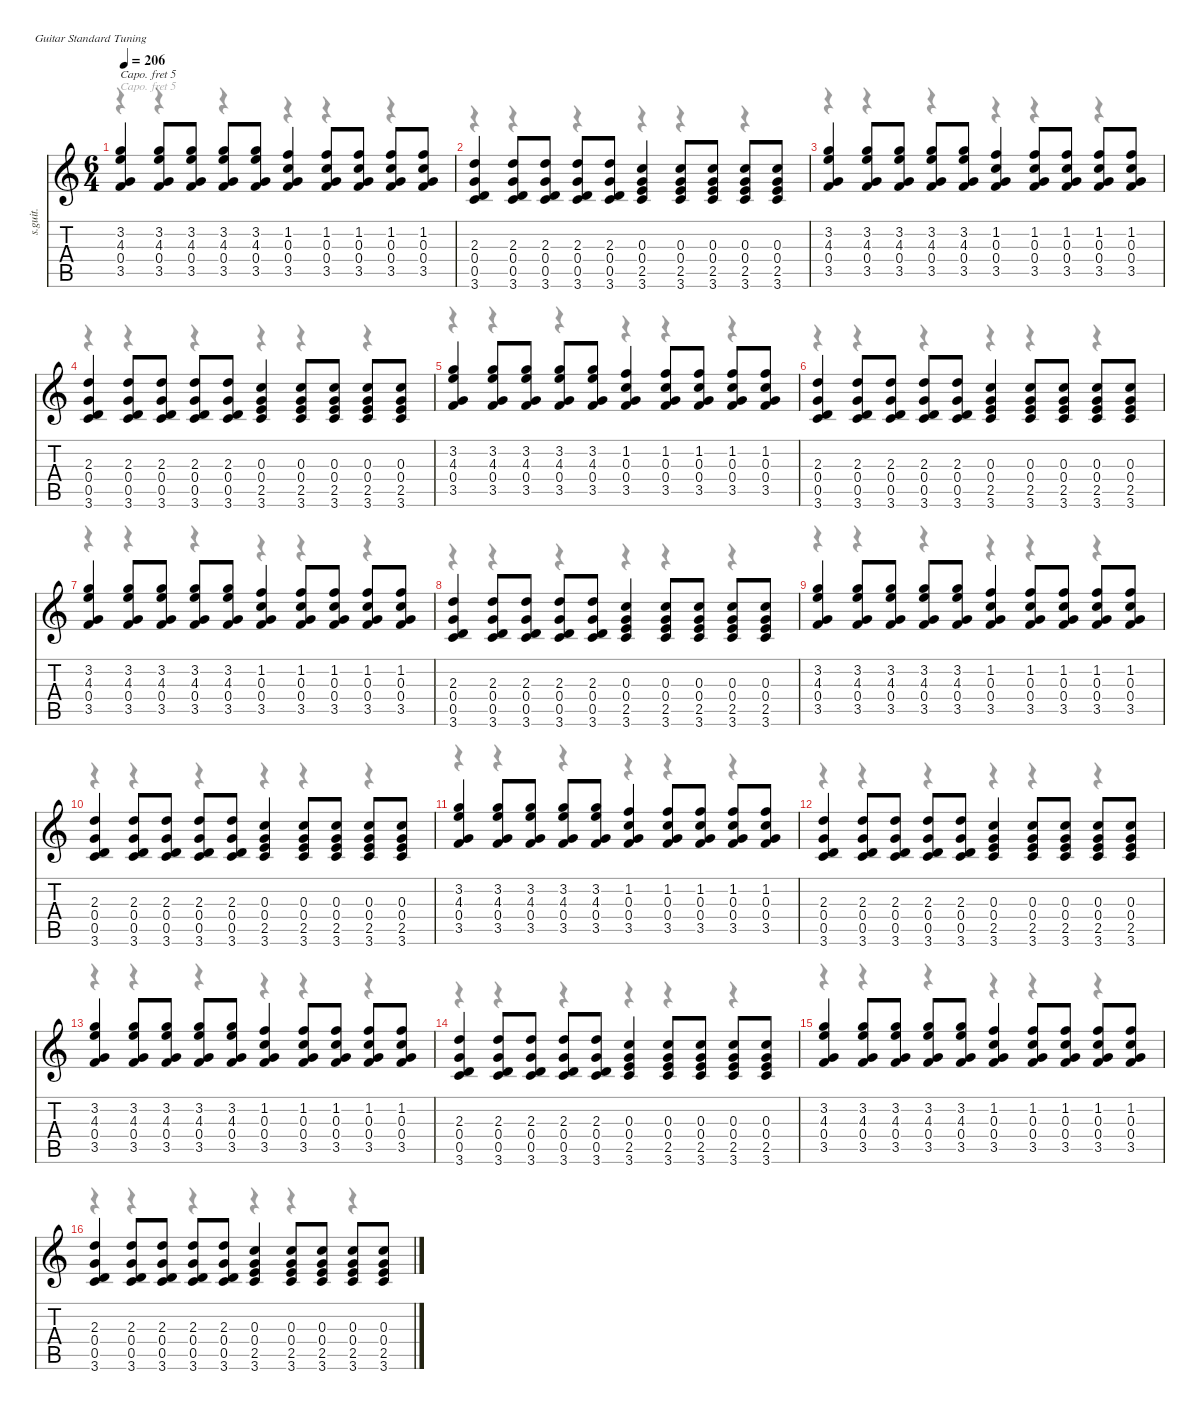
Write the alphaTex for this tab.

\defaultSystemsLayout 4
\hideDynamics
\bracketExtendMode nobrackets
\otherSystemsTrackNameOrientation horizontal
\track ("Track 1" "s.guit.") {instrument acousticguitarsteel}
\staff {score tabs}
\capo 5
\tuning (E4 B3 G3 D3 A2 E2)
\voice
\ts (6 4)
\tempo 206
\clef g2
\ks c
(3.2 4.3 0.4 3.5).4{dy f beam Up} (3.2 4.3 0.4 3.5).8{beam Up} (3.2 4.3 0.4 3.5).8{beam Up} (3.2 4.3 0.4 3.5).8{beam Up} (3.2 4.3 0.4 3.5).8{beam Up} (1.2 0.3 0.4 3.5).4{beam Up} (1.2 0.3 0.4 3.5).8{beam Up} (1.2 0.3 0.4 3.5).8{beam Up} (1.2 0.3 0.4 3.5).8{beam Up} (1.2 0.3 0.4 3.5).8{beam Up} |
(2.3 0.4 0.5 3.6).4{beam Up} (2.3 0.4 0.5 3.6).8{beam Up} (2.3 0.4 0.5 3.6).8{beam Up} (2.3 0.4 0.5 3.6).8{beam Up} (2.3 0.4 0.5 3.6).8{beam Up} (0.3 0.4 2.5 3.6).4{beam Up} (0.3 0.4 2.5 3.6).8{beam Up} (0.3 0.4 2.5 3.6).8{beam Up} (0.3 0.4 2.5 3.6).8{beam Up} (0.3 0.4 2.5 3.6).8{beam Up} |
(3.2 4.3 0.4 3.5).4{beam Up} (3.2 4.3 0.4 3.5).8{beam Up} (3.2 4.3 0.4 3.5).8{beam Up} (3.2 4.3 0.4 3.5).8{beam Up} (3.2 4.3 0.4 3.5).8{beam Up} (1.2 0.3 0.4 3.5).4{beam Up} (1.2 0.3 0.4 3.5).8{beam Up} (1.2 0.3 0.4 3.5).8{beam Up} (1.2 0.3 0.4 3.5).8{beam Up} (1.2 0.3 0.4 3.5).8{beam Up} |
(2.3 0.4 0.5 3.6).4{beam Up} (2.3 0.4 0.5 3.6).8{beam Up} (2.3 0.4 0.5 3.6).8{beam Up} (2.3 0.4 0.5 3.6).8{beam Up} (2.3 0.4 0.5 3.6).8{beam Up} (0.3 0.4 2.5 3.6).4{beam Up} (0.3 0.4 2.5 3.6).8{beam Up} (0.3 0.4 2.5 3.6).8{beam Up} (0.3 0.4 2.5 3.6).8{beam Up} (0.3 0.4 2.5 3.6).8{beam Up} |
(3.2 4.3 0.4 3.5).4{beam Up} (3.2 4.3 0.4 3.5).8{beam Up} (3.2 4.3 0.4 3.5).8{beam Up} (3.2 4.3 0.4 3.5).8{beam Up} (3.2 4.3 0.4 3.5).8{beam Up} (1.2 0.3 0.4 3.5).4{beam Up} (1.2 0.3 0.4 3.5).8{beam Up} (1.2 0.3 0.4 3.5).8{beam Up} (1.2 0.3 0.4 3.5).8{beam Up} (1.2 0.3 0.4 3.5).8{beam Up} |
(2.3 0.4 0.5 3.6).4{beam Up} (2.3 0.4 0.5 3.6).8{beam Up} (2.3 0.4 0.5 3.6).8{beam Up} (2.3 0.4 0.5 3.6).8{beam Up} (2.3 0.4 0.5 3.6).8{beam Up} (0.3 0.4 2.5 3.6).4{beam Up} (0.3 0.4 2.5 3.6).8{beam Up} (0.3 0.4 2.5 3.6).8{beam Up} (0.3 0.4 2.5 3.6).8{beam Up} (0.3 0.4 2.5 3.6).8{beam Up} |
(3.2 4.3 0.4 3.5).4{beam Up} (3.2 4.3 0.4 3.5).8{beam Up} (3.2 4.3 0.4 3.5).8{beam Up} (3.2 4.3 0.4 3.5).8{beam Up} (3.2 4.3 0.4 3.5).8{beam Up} (1.2 0.3 0.4 3.5).4{beam Up} (1.2 0.3 0.4 3.5).8{beam Up} (1.2 0.3 0.4 3.5).8{beam Up} (1.2 0.3 0.4 3.5).8{beam Up} (1.2 0.3 0.4 3.5).8{beam Up} |
(2.3 0.4 0.5 3.6).4{beam Up} (2.3 0.4 0.5 3.6).8{beam Up} (2.3 0.4 0.5 3.6).8{beam Up} (2.3 0.4 0.5 3.6).8{beam Up} (2.3 0.4 0.5 3.6).8{beam Up} (0.3 0.4 2.5 3.6).4{beam Up} (0.3 0.4 2.5 3.6).8{beam Up} (0.3 0.4 2.5 3.6).8{beam Up} (0.3 0.4 2.5 3.6).8{beam Up} (0.3 0.4 2.5 3.6).8{beam Up} |
(3.2 4.3 0.4 3.5).4{beam Up} (3.2 4.3 0.4 3.5).8{beam Up} (3.2 4.3 0.4 3.5).8{beam Up} (3.2 4.3 0.4 3.5).8{beam Up} (3.2 4.3 0.4 3.5).8{beam Up} (1.2 0.3 0.4 3.5).4{beam Up} (1.2 0.3 0.4 3.5).8{beam Up} (1.2 0.3 0.4 3.5).8{beam Up} (1.2 0.3 0.4 3.5).8{beam Up} (1.2 0.3 0.4 3.5).8{beam Up} |
(2.3 0.4 0.5 3.6).4{beam Up} (2.3 0.4 0.5 3.6).8{beam Up} (2.3 0.4 0.5 3.6).8{beam Up} (2.3 0.4 0.5 3.6).8{beam Up} (2.3 0.4 0.5 3.6).8{beam Up} (0.3 0.4 2.5 3.6).4{beam Up} (0.3 0.4 2.5 3.6).8{beam Up} (0.3 0.4 2.5 3.6).8{beam Up} (0.3 0.4 2.5 3.6).8{beam Up} (0.3 0.4 2.5 3.6).8{beam Up} |
(3.2 4.3 0.4 3.5).4{beam Up} (3.2 4.3 0.4 3.5).8{beam Up} (3.2 4.3 0.4 3.5).8{beam Up} (3.2 4.3 0.4 3.5).8{beam Up} (3.2 4.3 0.4 3.5).8{beam Up} (1.2 0.3 0.4 3.5).4{beam Up} (1.2 0.3 0.4 3.5).8{beam Up} (1.2 0.3 0.4 3.5).8{beam Up} (1.2 0.3 0.4 3.5).8{beam Up} (1.2 0.3 0.4 3.5).8{beam Up} |
(2.3 0.4 0.5 3.6).4{beam Up} (2.3 0.4 0.5 3.6).8{beam Up} (2.3 0.4 0.5 3.6).8{beam Up} (2.3 0.4 0.5 3.6).8{beam Up} (2.3 0.4 0.5 3.6).8{beam Up} (0.3 0.4 2.5 3.6).4{beam Up} (0.3 0.4 2.5 3.6).8{beam Up} (0.3 0.4 2.5 3.6).8{beam Up} (0.3 0.4 2.5 3.6).8{beam Up} (0.3 0.4 2.5 3.6).8{beam Up} |
(3.2 4.3 0.4 3.5).4{beam Up} (3.2 4.3 0.4 3.5).8{beam Up} (3.2 4.3 0.4 3.5).8{beam Up} (3.2 4.3 0.4 3.5).8{beam Up} (3.2 4.3 0.4 3.5).8{beam Up} (1.2 0.3 0.4 3.5).4{beam Up} (1.2 0.3 0.4 3.5).8{beam Up} (1.2 0.3 0.4 3.5).8{beam Up} (1.2 0.3 0.4 3.5).8{beam Up} (1.2 0.3 0.4 3.5).8{beam Up} |
(2.3 0.4 0.5 3.6).4{beam Up} (2.3 0.4 0.5 3.6).8{beam Up} (2.3 0.4 0.5 3.6).8{beam Up} (2.3 0.4 0.5 3.6).8{beam Up} (2.3 0.4 0.5 3.6).8{beam Up} (0.3 0.4 2.5 3.6).4{beam Up} (0.3 0.4 2.5 3.6).8{beam Up} (0.3 0.4 2.5 3.6).8{beam Up} (0.3 0.4 2.5 3.6).8{beam Up} (0.3 0.4 2.5 3.6).8{beam Up} |
(3.2 4.3 0.4 3.5).4{beam Up} (3.2 4.3 0.4 3.5).8{beam Up} (3.2 4.3 0.4 3.5).8{beam Up} (3.2 4.3 0.4 3.5).8{beam Up} (3.2 4.3 0.4 3.5).8{beam Up} (1.2 0.3 0.4 3.5).4{beam Up} (1.2 0.3 0.4 3.5).8{beam Up} (1.2 0.3 0.4 3.5).8{beam Up} (1.2 0.3 0.4 3.5).8{beam Up} (1.2 0.3 0.4 3.5).8{beam Up} |
(2.3 0.4 0.5 3.6).4{beam Up} (2.3 0.4 0.5 3.6).8{beam Up} (2.3 0.4 0.5 3.6).8{beam Up} (2.3 0.4 0.5 3.6).8{beam Up} (2.3 0.4 0.5 3.6).8{beam Up} (0.3 0.4 2.5 3.6).4{beam Up} (0.3 0.4 2.5 3.6).8{beam Up} (0.3 0.4 2.5 3.6).8{beam Up} (0.3 0.4 2.5 3.6).8{beam Up} (0.3 0.4 2.5 3.6).8{beam Up}
\voice
\clef g2
\ottava regular
\simile none
\ks c
r.4{dy mf beam Down} r.4{beam Down} r.4{beam Down} r.4{beam Down} r.4{beam Down} r.4{beam Down} |
r.4{beam Down} r.4{beam Down} r.4{beam Down} r.4{beam Down} r.4{beam Down} r.4{beam Down} |
r.4{beam Down} r.4{beam Down} r.4{beam Down} r.4{beam Down} r.4{beam Down} r.4{beam Down} |
r.4{beam Down} r.4{beam Down} r.4{beam Down} r.4{beam Down} r.4{beam Down} r.4{beam Down} |
r.4{beam Down} r.4{beam Down} r.4{beam Down} r.4{beam Down} r.4{beam Down} r.4{beam Down} |
r.4{beam Down} r.4{beam Down} r.4{beam Down} r.4{beam Down} r.4{beam Down} r.4{beam Down} |
r.4{beam Down} r.4{beam Down} r.4{beam Down} r.4{beam Down} r.4{beam Down} r.4{beam Down} |
r.4{beam Down} r.4{beam Down} r.4{beam Down} r.4{beam Down} r.4{beam Down} r.4{beam Down} |
r.4{beam Down} r.4{beam Down} r.4{beam Down} r.4{beam Down} r.4{beam Down} r.4{beam Down} |
r.4{beam Down} r.4{beam Down} r.4{beam Down} r.4{beam Down} r.4{beam Down} r.4{beam Down} |
r.4{beam Down} r.4{beam Down} r.4{beam Down} r.4{beam Down} r.4{beam Down} r.4{beam Down} |
r.4{beam Down} r.4{beam Down} r.4{beam Down} r.4{beam Down} r.4{beam Down} r.4{beam Down} |
r.4{beam Down} r.4{beam Down} r.4{beam Down} r.4{beam Down} r.4{beam Down} r.4{beam Down} |
r.4{beam Down} r.4{beam Down} r.4{beam Down} r.4{beam Down} r.4{beam Down} r.4{beam Down} |
r.4{beam Down} r.4{beam Down} r.4{beam Down} r.4{beam Down} r.4{beam Down} r.4{beam Down} |
r.4{beam Down} r.4{beam Down} r.4{beam Down} r.4{beam Down} r.4{beam Down} r.4{beam Down}
